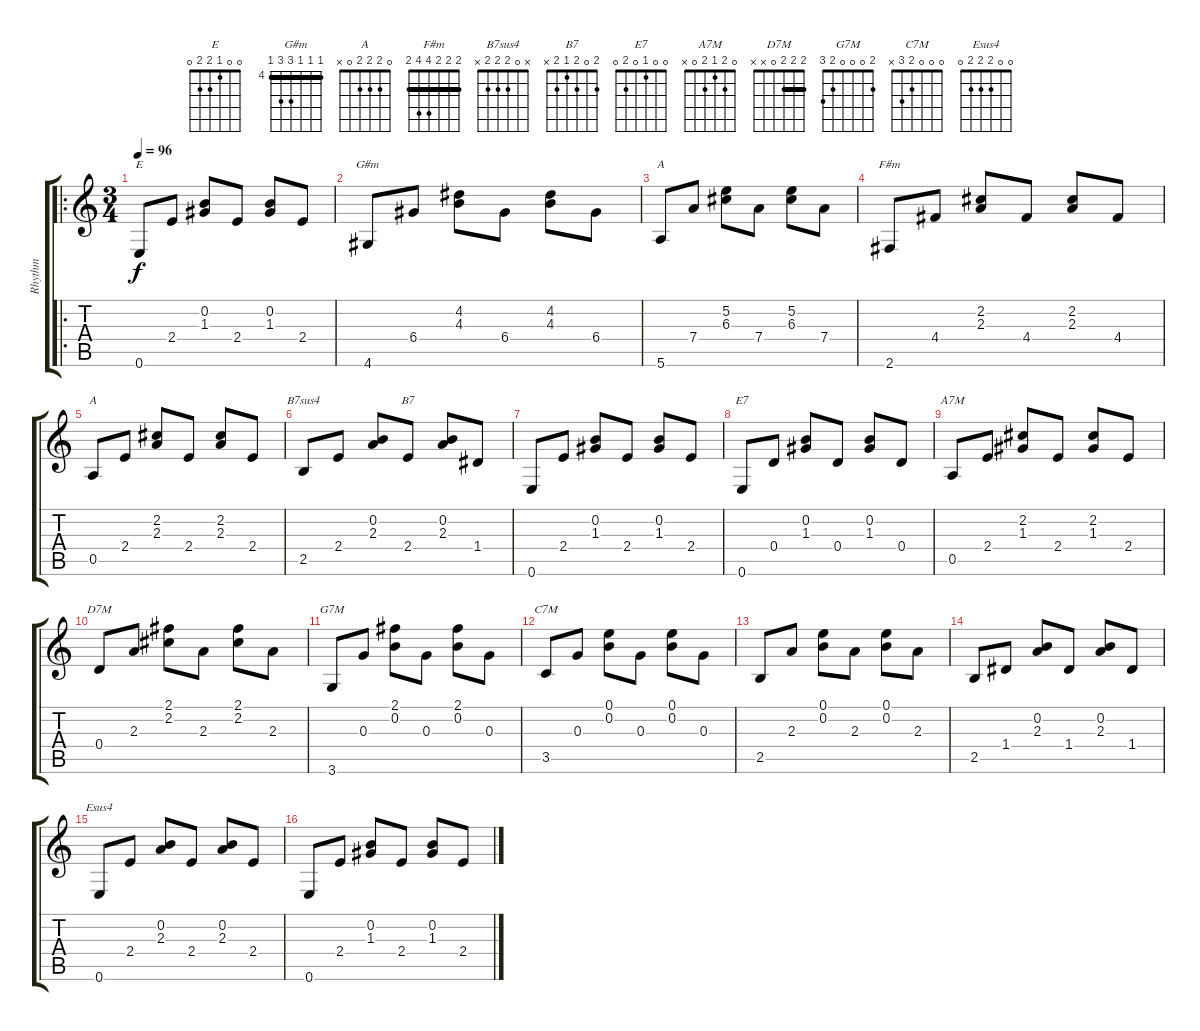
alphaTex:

\track ("Rhythm" "Rhythm") {instrument acousticguitarnylon}
\staff {score tabs}
\tuning (E4 B3 G3 D3 A2 E2) {hide}
\chord ("E" 0 0 1 2 2 0)
\chord ("G#m" 4 4 4 6 6 4) {firstfret 4 barre 4}
\chord ("A" 5 5 6 7 7 5) {firstfret 5 barre 5}
\chord ("F#m" 2 2 2 4 4 2) {barre 2}
\chord ("A" 0 2 2 2 0 x)
\chord ("B7sus4" x 0 2 2 2 x)
\chord ("B7" 2 0 2 1 2 x)
\chord ("E7" 0 0 1 0 2 0)
\chord ("A7M" 0 2 1 2 0 x)
\chord ("D7M" 2 2 2 0 x x) {barre 2}
\chord ("G7M" 2 0 0 0 2 3)
\chord ("C7M" 0 0 0 2 3 x)
\chord ("Esus4" 0 0 2 2 2 0)
\ro
\ts (3 4)
\tempo 96
\clef g2
\ks c
0.6.8{ch "E" dy f instrument acousticguitarnylon} 2.4.8 (0.2 1.3).8 2.4.8 (0.2 1.3).8 2.4.8 |
4.6.8{ch "G#m"} 6.4.8 (4.2 4.3).8 6.4.8 (4.2 4.3).8 6.4.8 |
5.6.8{ch "A"} 7.4.8 (5.2 6.3).8 7.4.8 (5.2 6.3).8 7.4.8 |
2.6.8{ch "F#m"} 4.4.8 (2.2 2.3).8 4.4.8 (2.2 2.3).8 4.4.8 |
0.5.8{ch "A"} 2.4.8 (2.2 2.3).8 2.4.8 (2.2 2.3).8 2.4.8 |
2.5.8{ch "B7sus4"} 2.4.8 (0.2 2.3).8 2.4.8{ch "B7"} (0.2 2.3).8 1.4.8 |
0.6.8 2.4.8 (0.2 1.3).8 2.4.8 (0.2 1.3).8 2.4.8 |
0.6.8{ch "E7"} 0.4.8 (0.2 1.3).8 0.4.8 (0.2 1.3).8 0.4.8 |
0.5.8{ch "A7M"} 2.4.8 (2.2 1.3).8 2.4.8 (2.2 1.3).8 2.4.8 |
0.4.8{ch "D7M"} 2.3.8 (2.1 2.2).8 2.3.8 (2.1 2.2).8 2.3.8 |
3.6.8{ch "G7M"} 0.3.8 (2.1 0.2).8 0.3.8 (2.1 0.2).8 0.3.8 |
3.5.8{ch "C7M"} 0.3.8 (0.1 0.2).8 0.3.8 (0.1 0.2).8 0.3.8 |
2.5.8 2.3.8 (0.1 0.2).8 2.3.8 (0.1 0.2).8 2.3.8 |
2.5.8 1.4.8 (0.2 2.3).8 1.4.8 (0.2 2.3).8 1.4.8 |
0.6.8{ch "Esus4"} 2.4.8 (0.2 2.3).8 2.4.8 (0.2 2.3).8 2.4.8 |
0.6.8 2.4.8 (0.2 1.3).8 2.4.8 (0.2 1.3).8 2.4.8
